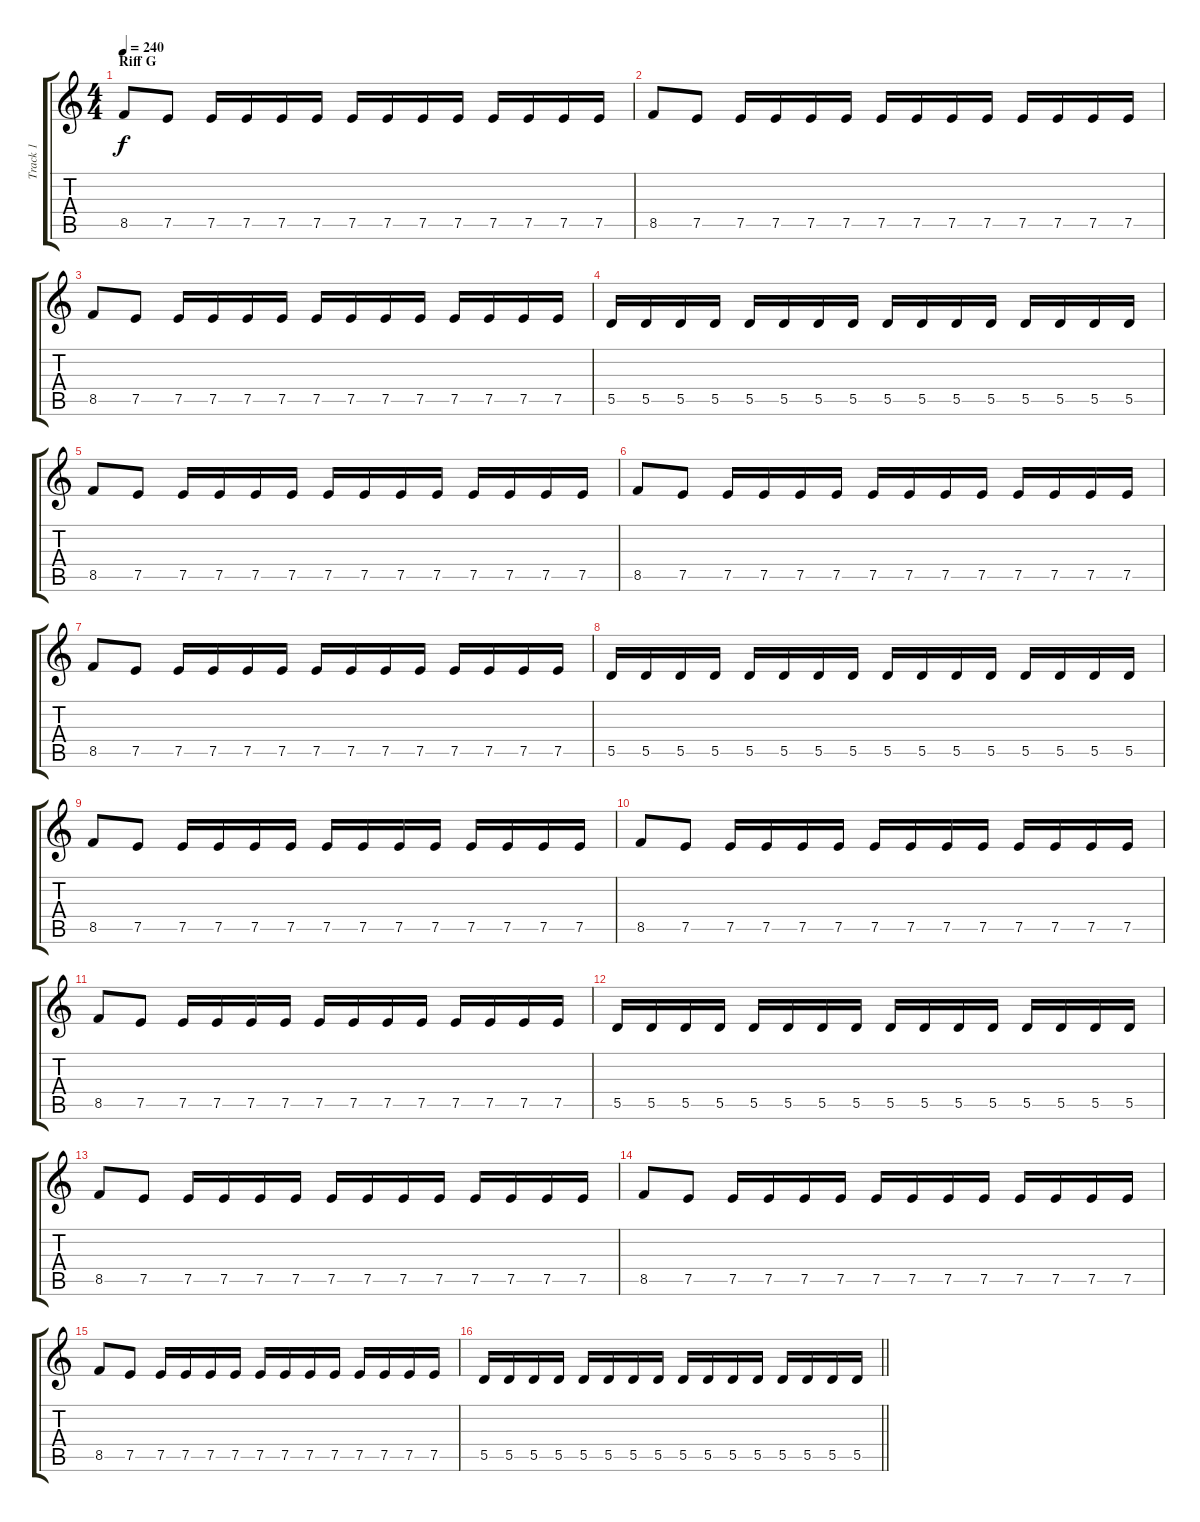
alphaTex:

\track ("Track 1" "Track 1") {instrument overdrivenguitar}
\staff {score tabs}
\tuning (E4 B3 G3 D3 A2 E2) {hide}
\ts (4 4)
\section ("" "Riff G")
\tempo 240
\clef g2
\ks c
8.5.8{dy f} 7.5.8 7.5.16 7.5.16 7.5.16 7.5.16 7.5.16 7.5.16 7.5.16 7.5.16 7.5.16 7.5.16 7.5.16 7.5.16 |
8.5.8 7.5.8 7.5.16 7.5.16 7.5.16 7.5.16 7.5.16 7.5.16 7.5.16 7.5.16 7.5.16 7.5.16 7.5.16 7.5.16 |
8.5.8 7.5.8 7.5.16 7.5.16 7.5.16 7.5.16 7.5.16 7.5.16 7.5.16 7.5.16 7.5.16 7.5.16 7.5.16 7.5.16 |
5.5.16 5.5.16 5.5.16 5.5.16 5.5.16 5.5.16 5.5.16 5.5.16 5.5.16 5.5.16 5.5.16 5.5.16 5.5.16 5.5.16 5.5.16 5.5.16 |
8.5.8 7.5.8 7.5.16 7.5.16 7.5.16 7.5.16 7.5.16 7.5.16 7.5.16 7.5.16 7.5.16 7.5.16 7.5.16 7.5.16 |
8.5.8 7.5.8 7.5.16 7.5.16 7.5.16 7.5.16 7.5.16 7.5.16 7.5.16 7.5.16 7.5.16 7.5.16 7.5.16 7.5.16 |
8.5.8 7.5.8 7.5.16 7.5.16 7.5.16 7.5.16 7.5.16 7.5.16 7.5.16 7.5.16 7.5.16 7.5.16 7.5.16 7.5.16 |
5.5.16 5.5.16 5.5.16 5.5.16 5.5.16 5.5.16 5.5.16 5.5.16 5.5.16 5.5.16 5.5.16 5.5.16 5.5.16 5.5.16 5.5.16 5.5.16 |
8.5.8 7.5.8 7.5.16 7.5.16 7.5.16 7.5.16 7.5.16 7.5.16 7.5.16 7.5.16 7.5.16 7.5.16 7.5.16 7.5.16 |
8.5.8 7.5.8 7.5.16 7.5.16 7.5.16 7.5.16 7.5.16 7.5.16 7.5.16 7.5.16 7.5.16 7.5.16 7.5.16 7.5.16 |
8.5.8 7.5.8 7.5.16 7.5.16 7.5.16 7.5.16 7.5.16 7.5.16 7.5.16 7.5.16 7.5.16 7.5.16 7.5.16 7.5.16 |
5.5.16 5.5.16 5.5.16 5.5.16 5.5.16 5.5.16 5.5.16 5.5.16 5.5.16 5.5.16 5.5.16 5.5.16 5.5.16 5.5.16 5.5.16 5.5.16 |
8.5.8 7.5.8 7.5.16 7.5.16 7.5.16 7.5.16 7.5.16 7.5.16 7.5.16 7.5.16 7.5.16 7.5.16 7.5.16 7.5.16 |
8.5.8 7.5.8 7.5.16 7.5.16 7.5.16 7.5.16 7.5.16 7.5.16 7.5.16 7.5.16 7.5.16 7.5.16 7.5.16 7.5.16 |
8.5.8 7.5.8 7.5.16 7.5.16 7.5.16 7.5.16 7.5.16 7.5.16 7.5.16 7.5.16 7.5.16 7.5.16 7.5.16 7.5.16 |
\barLineRight lightlight
5.5.16 5.5.16 5.5.16 5.5.16 5.5.16 5.5.16 5.5.16 5.5.16 5.5.16 5.5.16 5.5.16 5.5.16 5.5.16 5.5.16 5.5.16 5.5.16
